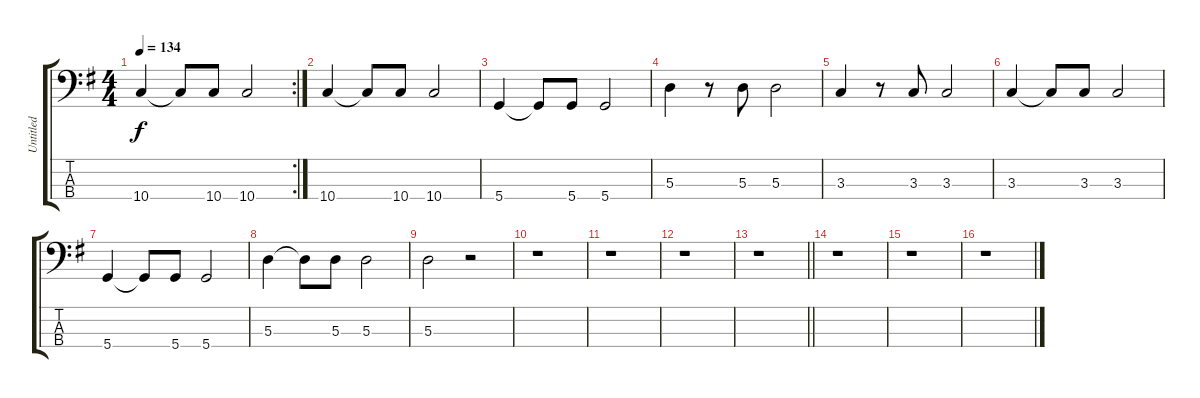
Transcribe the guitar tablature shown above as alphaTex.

\track ("Untitled" "Untitled") {instrument electricbassfinger}
\staff {score tabs}
\tuning (G2 D2 A1 D1) {hide}
\rc 2
\ts (4 4)
\tempo 134
\clef f4
\ks g
10.4.4{dy f} 10.4{t}.8 10.4.8 10.4.2 |
10.4.4 10.4{t}.8 10.4.8 10.4.2 |
5.4.4 5.4{t}.8 5.4.8 5.4.2 |
5.3.4 r.8 5.3.8 5.3.2 |
3.3.4 r.8 3.3.8 3.3.2 |
3.3.4 3.3{t}.8 3.3.8 3.3.2 |
5.4.4 5.4{t}.8 5.4.8 5.4.2 |
5.3.4 5.3{t}.8 5.3.8 5.3.2 |
5.3.2 r.2 |
r.1 |
r.1 |
r.1 |
\barLineRight lightlight
r.1 |
r.1 |
r.1 |
r.1
